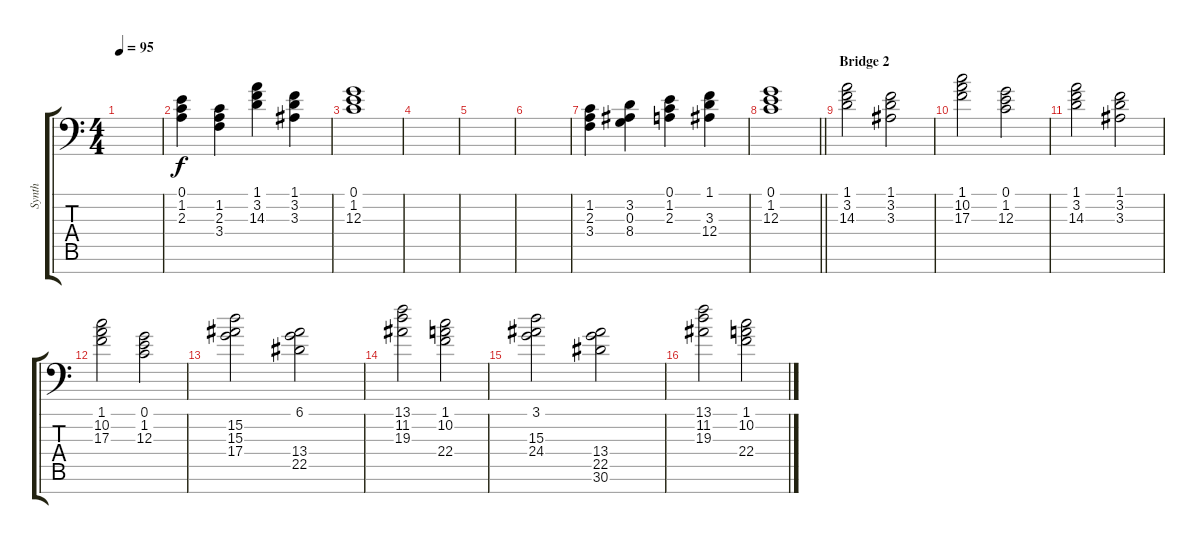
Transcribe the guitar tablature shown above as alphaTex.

\track ("Synth" "Synth") {instrument pad4choir}
\staff {score tabs}
\tuning (E4 B3 G3 D3 A2 E2 C-1) {hide}
\ts (4 4)
\tempo 95
\clef f4
\ks c
|
(0.1 1.2 2.3).4 (1.2 2.3 3.4).4 (1.1 3.2 14.3).4 (1.1 3.2 3.3).4 |
(0.1 1.2 12.3).1 |
|
|
|
(1.2 2.3 3.4).4 (3.2 0.3 8.4).4 (0.1 1.2 2.3).4 (1.1 3.3 12.4).4 |
\barLineRight lightlight
(0.1 1.2 12.3).1 |
\section ("" "Bridge 2")
(1.1 3.2 14.3).2 (1.1 3.2 3.3).2 |
(1.1 10.2 17.3).2 (0.1 1.2 12.3).2 |
(1.1 3.2 14.3).2 (1.1 3.2 3.3).2 |
(1.1 10.2 17.3).2 (0.1 1.2 12.3).2 |
(15.2 15.3 17.4).2 (6.1 13.4 22.5).2 |
(13.1 11.2 19.3).2 (1.1 10.2 22.4).2 |
(3.1 15.3 24.4).2 (13.4 22.5 30.6).2 |
(13.1 11.2 19.3).2 (1.1 10.2 22.4).2
